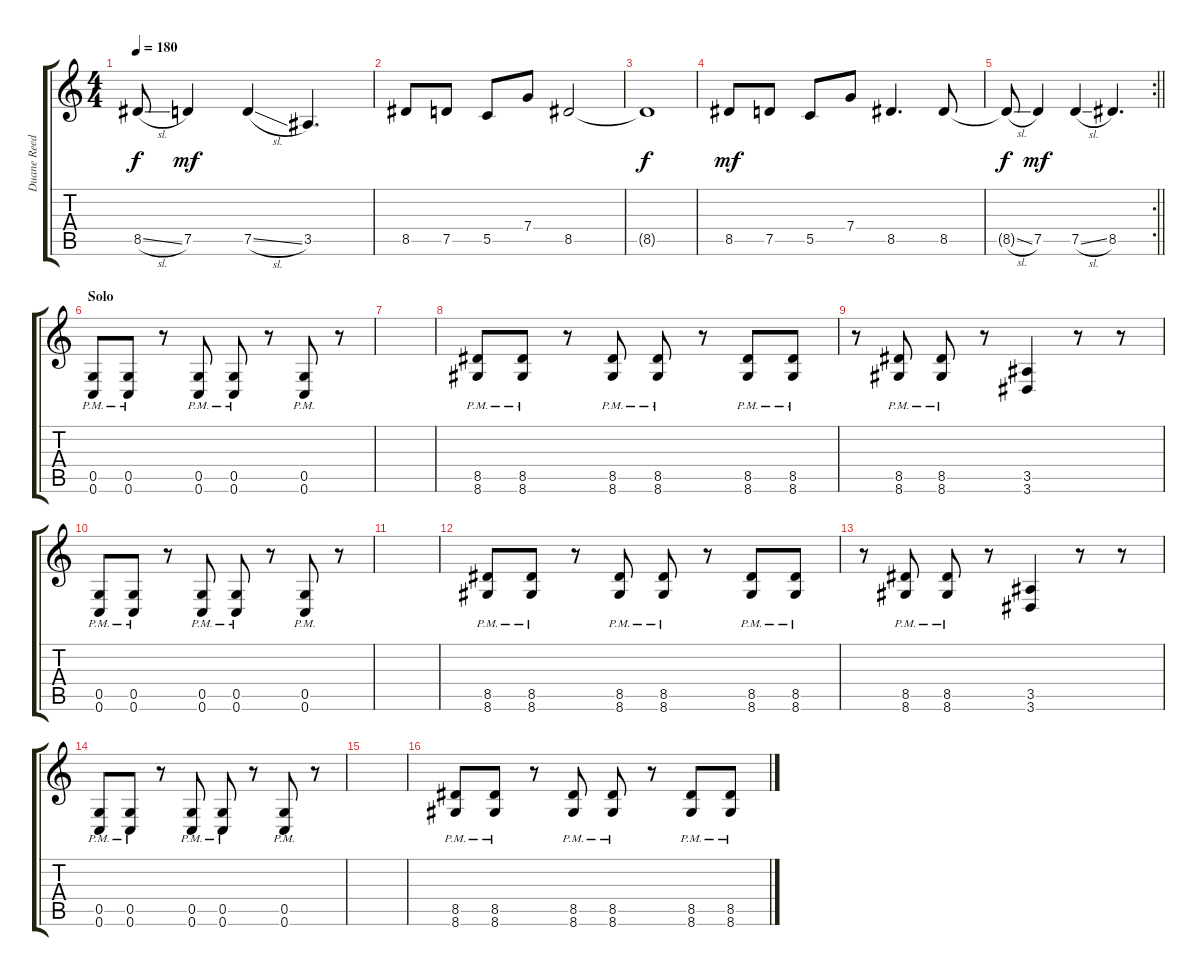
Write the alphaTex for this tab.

\track ("Duane Reed" "Duane Reed") {instrument distortionguitar}
\staff {score tabs}
\tuning (D4 A3 F3 C3 G2 C2) {hide}
\ts (4 4)
\tempo 180
\clef g2
\ks c
8.5{sl t}.8{dy f} 7.5.4{dy mf} 7.5{sl}.4 3.5.4{d} |
8.5.8 7.5.8 5.5.8 7.4.8 8.5.2 |
8.5{t}.1{dy f} |
8.5.8{dy mf} 7.5.8 5.5.8 7.4.8 8.5.4{d} 8.5.8 |
\rc 2
\barLineRight lightlight
8.5{sl t}.8{dy f} 7.5.4{dy mf} 7.5{sl}.4 8.5.4{d} |
\section ("" "Solo")
(0.5{pm} 0.6{pm}).8 (0.5{pm} 0.6{pm}).8 r.8 (0.5{pm} 0.6{pm}).8 (0.5{pm} 0.6{pm}).8 r.8 (0.5{pm} 0.6{pm}).8 r.8 |
|
(8.5{pm} 8.6{pm}).8 (8.5{pm} 8.6{pm}).8 r.8 (8.5{pm} 8.6{pm}).8 (8.5{pm} 8.6{pm}).8 r.8 (8.5{pm} 8.6{pm}).8 (8.5{pm} 8.6{pm}).8 |
r.8 (8.5{pm} 8.6{pm}).8 (8.5{pm} 8.6{pm}).8 r.8 (3.5 3.6).4 r.8 r.8 |
(0.5{pm} 0.6{pm}).8 (0.5{pm} 0.6{pm}).8 r.8 (0.5{pm} 0.6{pm}).8 (0.5{pm} 0.6{pm}).8 r.8 (0.5{pm} 0.6{pm}).8 r.8 |
|
(8.5{pm} 8.6{pm}).8 (8.5{pm} 8.6{pm}).8 r.8 (8.5{pm} 8.6{pm}).8 (8.5{pm} 8.6{pm}).8 r.8 (8.5{pm} 8.6{pm}).8 (8.5{pm} 8.6{pm}).8 |
r.8 (8.5{pm} 8.6{pm}).8 (8.5{pm} 8.6{pm}).8 r.8 (3.5 3.6).4 r.8 r.8 |
(0.5{pm} 0.6{pm}).8 (0.5{pm} 0.6{pm}).8 r.8 (0.5{pm} 0.6{pm}).8 (0.5{pm} 0.6{pm}).8 r.8 (0.5{pm} 0.6{pm}).8 r.8 |
|
(8.5{pm} 8.6{pm}).8 (8.5{pm} 8.6{pm}).8 r.8 (8.5{pm} 8.6{pm}).8 (8.5{pm} 8.6{pm}).8 r.8 (8.5{pm} 8.6{pm}).8 (8.5{pm} 8.6{pm}).8
